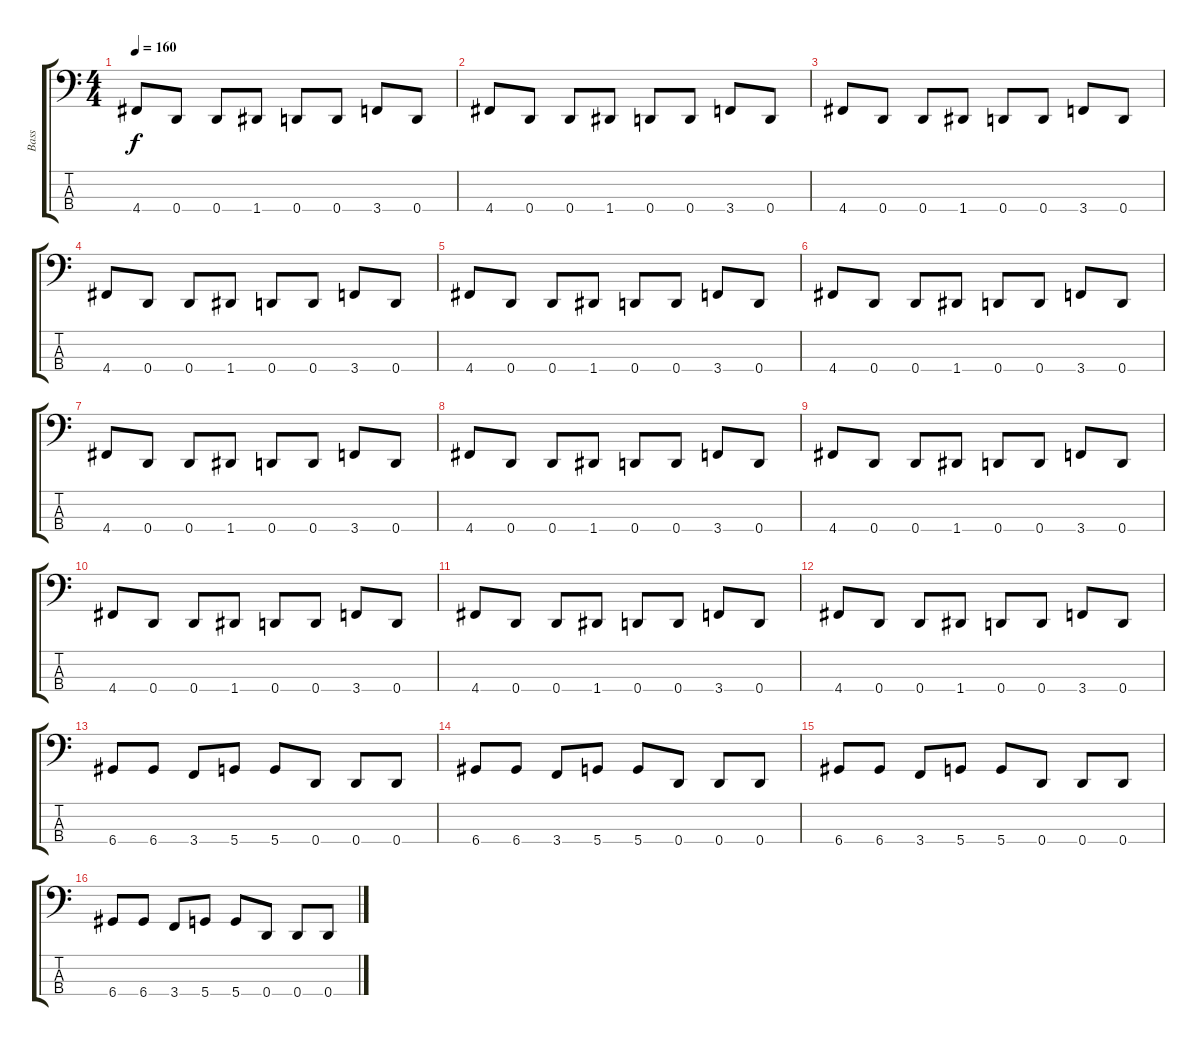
\track ("Bass" "Bass") {instrument electricbassfinger}
\staff {score tabs}
\tuning (F2 C2 G1 D1) {hide}
\ts (4 4)
\tempo 160
\clef f4
\ks c
4.4.8{dy f} 0.4.8 0.4.8 1.4.8 0.4.8 0.4.8 3.4.8 0.4.8 |
4.4.8 0.4.8 0.4.8 1.4.8 0.4.8 0.4.8 3.4.8 0.4.8 |
4.4.8 0.4.8 0.4.8 1.4.8 0.4.8 0.4.8 3.4.8 0.4.8 |
4.4.8 0.4.8 0.4.8 1.4.8 0.4.8 0.4.8 3.4.8 0.4.8 |
4.4.8 0.4.8 0.4.8 1.4.8 0.4.8 0.4.8 3.4.8 0.4.8 |
4.4.8 0.4.8 0.4.8 1.4.8 0.4.8 0.4.8 3.4.8 0.4.8 |
4.4.8 0.4.8 0.4.8 1.4.8 0.4.8 0.4.8 3.4.8 0.4.8 |
4.4.8 0.4.8 0.4.8 1.4.8 0.4.8 0.4.8 3.4.8 0.4.8 |
4.4.8 0.4.8 0.4.8 1.4.8 0.4.8 0.4.8 3.4.8 0.4.8 |
4.4.8 0.4.8 0.4.8 1.4.8 0.4.8 0.4.8 3.4.8 0.4.8 |
4.4.8 0.4.8 0.4.8 1.4.8 0.4.8 0.4.8 3.4.8 0.4.8 |
4.4.8 0.4.8 0.4.8 1.4.8 0.4.8 0.4.8 3.4.8 0.4.8 |
6.4.8 6.4.8 3.4.8 5.4.8 5.4.8 0.4.8 0.4.8 0.4.8 |
6.4.8 6.4.8 3.4.8 5.4.8 5.4.8 0.4.8 0.4.8 0.4.8 |
6.4.8 6.4.8 3.4.8 5.4.8 5.4.8 0.4.8 0.4.8 0.4.8 |
6.4.8 6.4.8 3.4.8 5.4.8 5.4.8 0.4.8 0.4.8 0.4.8
